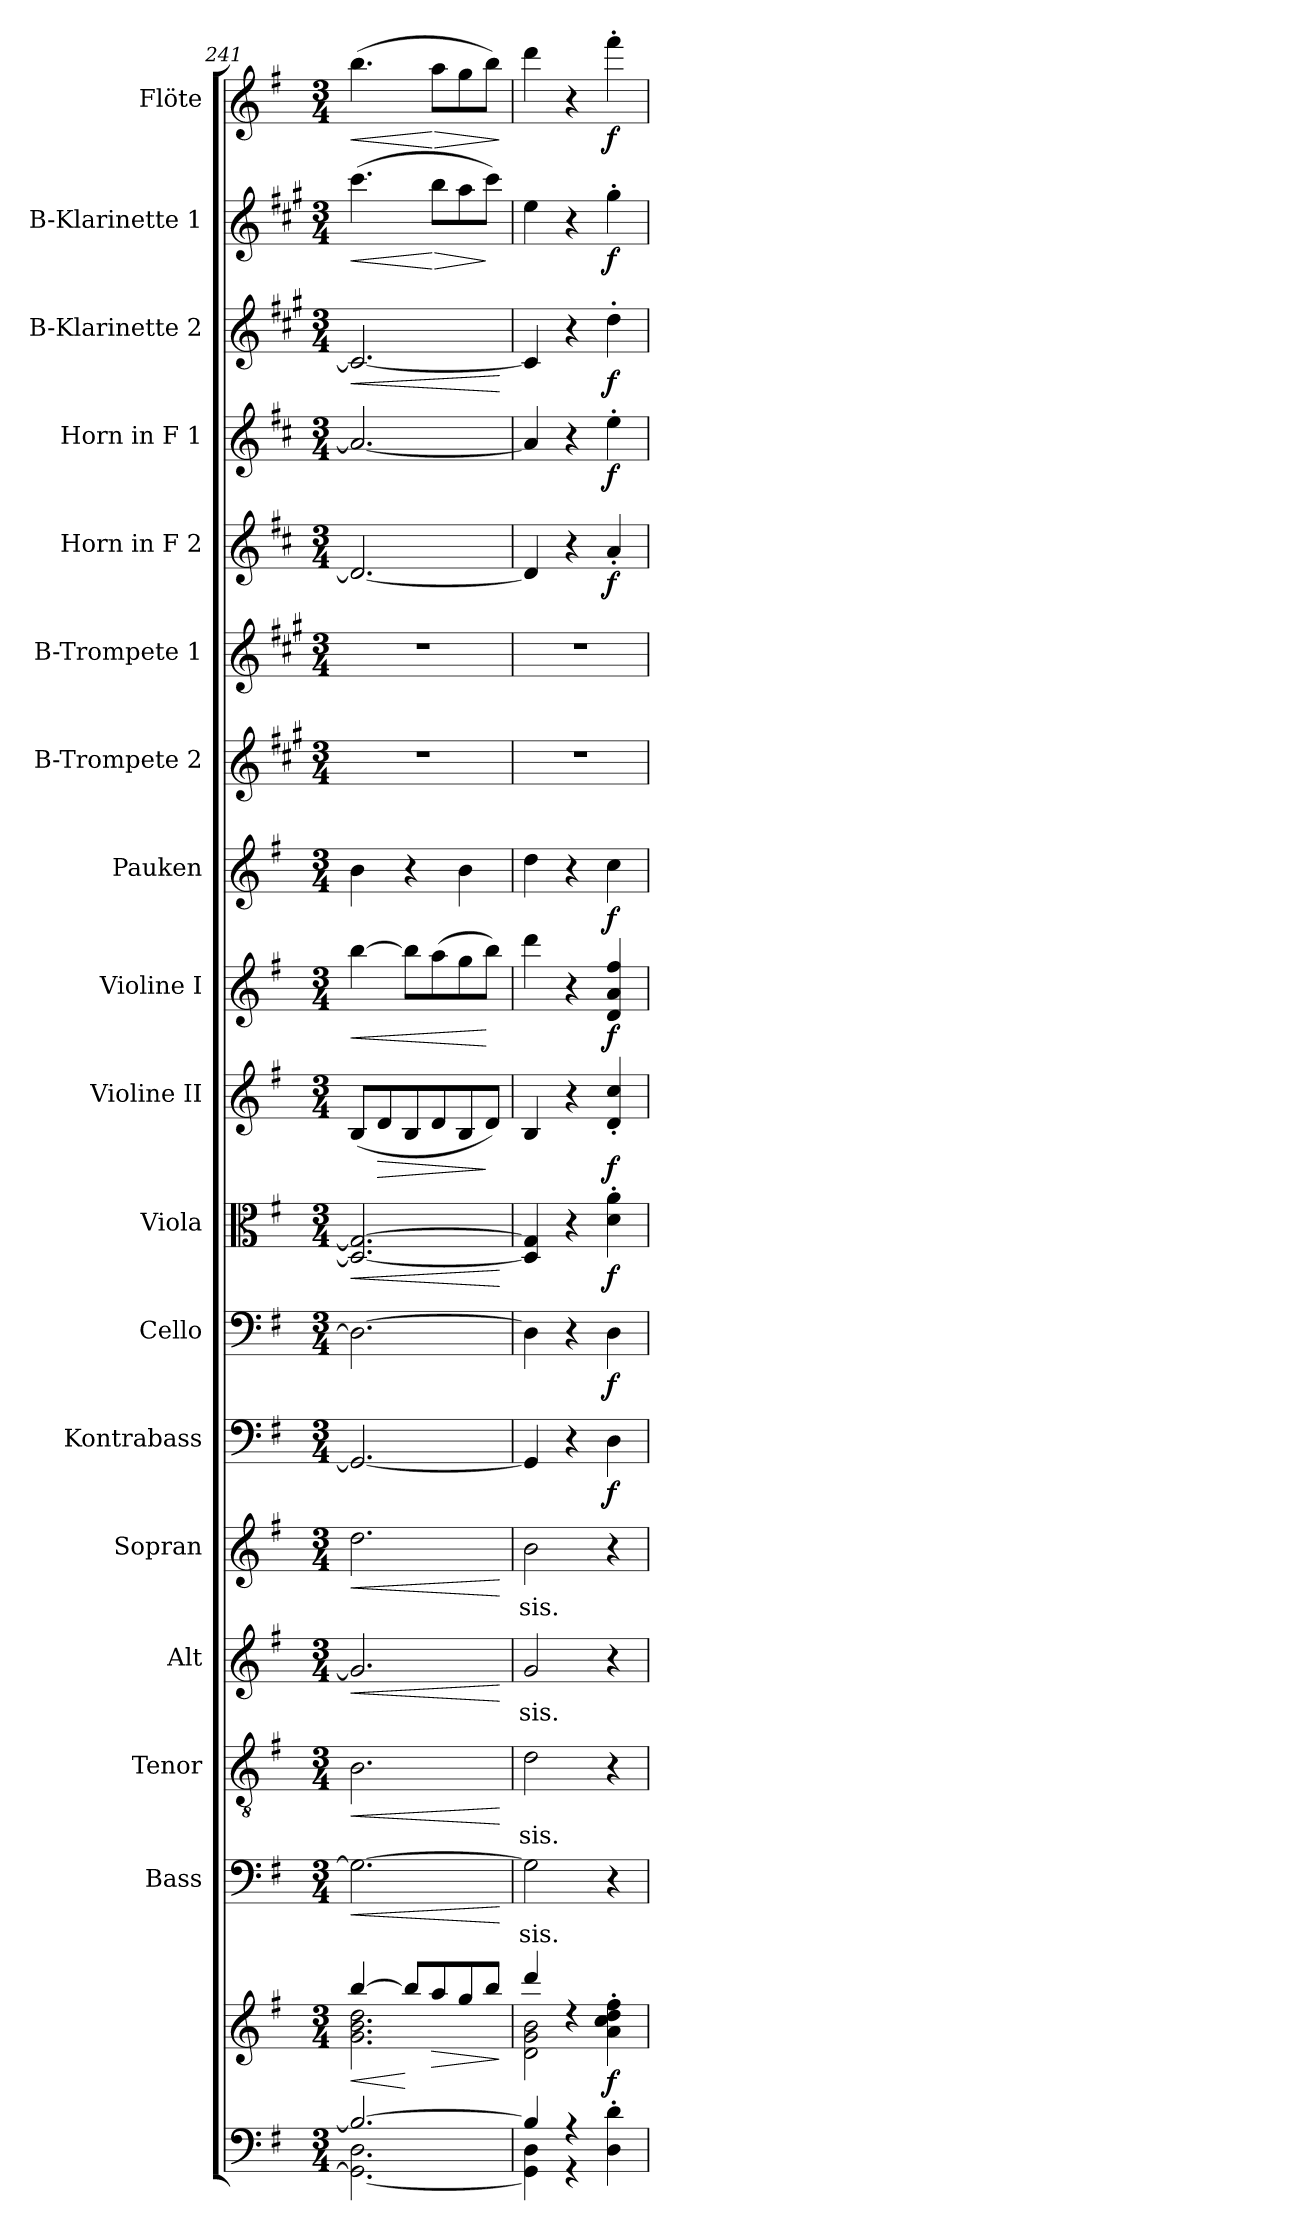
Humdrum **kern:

**kern	**kern	**dynam	**kern	**text	**dynam	**kern	**text	**dynam	**kern	**text	**dynam	**kern	**text	**dynam	**kern	**dynam	**kern	**dynam	**kern	**dynam	**kern	**dynam	**kern	**dynam	**kern	**dynam	**kern	**kern	**kern	**dynam	**kern	**dynam	**kern	**dynam	**kern	**dynam	**kern	**dynam
*part18	*part18	*part18	*part17	*part17	*part17	*part16	*part16	*part16	*part15	*part15	*part15	*part14	*part14	*part14	*part13	*part13	*part12	*part12	*part11	*part11	*part10	*part10	*part9	*part9	*part8	*part8	*part7	*part6	*part5	*part5	*part4	*part4	*part3	*part3	*part2	*part2	*part1	*part1
*staff19	*staff18	*staff18/19	*staff17	*staff17	*staff17	*staff16	*staff16	*staff16	*staff15	*staff15	*staff15	*staff14	*staff14	*staff14	*staff13	*staff13	*staff12	*staff12	*staff11	*staff11	*staff10	*staff10	*staff9	*staff9	*staff8	*staff8	*staff7	*staff6	*staff5	*staff5	*staff4	*staff4	*staff3	*staff3	*staff2	*staff2	*staff1	*staff1
*	*	*	*I"Bass	*	*	*I"Tenor	*	*	*I"Alt	*	*	*I"Sopran	*	*	*I"Kontrabass	*	*I"Cello	*	*I"Viola	*	*I"Violine II	*	*I"Violine I	*	*I"Pauken	*	*I"B-Trompete 2	*I"B-Trompete 1	*I"Horn in F 2	*	*I"Horn in F 1	*	*I"B-Klarinette 2	*	*I"B-Klarinette 1	*	*I"Flöte	*
*	*	*	*I'B.	*	*	*I'T.	*	*	*I'A.	*	*	*I'S.	*	*	*I'Kb.	*	*	*	*I'Vla.	*	*I'Vl. II	*	*I'Vl. I	*	*I'Pk.	*	*I'Trp. 2	*I'Trp. 1	*	*	*	*	*I'Kl. 2	*	*I'Kl. 1	*	*I'Fl.	*
*clefF4	*clefG2	*	*clefF4	*	*	*clefGv2	*	*	*clefG2	*	*	*clefG2	*	*	*clefF4	*	*clefF4	*	*clefC3	*	*clefG2	*	*clefG2	*	*clefG2	*	*clefG2	*clefG2	*clefG2	*	*clefG2	*	*clefG2	*	*clefG2	*	*clefG2	*
*	*	*	*	*	*	*	*	*	*	*	*	*	*	*	*ITrd7c12	*	*	*	*	*	*	*	*	*	*	*	*ITrd1c2	*ITrd1c2	*ITrd4c7	*	*ITrd4c7	*	*ITrd1c2	*	*ITrd1c2	*	*	*
*k[f#]	*k[f#]	*	*k[f#]	*	*	*k[f#]	*	*	*k[f#]	*	*	*k[f#]	*	*	*k[f#]	*	*k[f#]	*	*k[f#]	*	*k[f#]	*	*k[f#]	*	*k[f#]	*	*k[f#]	*k[f#]	*k[f#]	*	*k[f#]	*	*k[f#]	*	*k[f#]	*	*k[f#]	*
*G:	*G:	*	*G:	*	*	*G:	*	*	*G:	*	*	*G:	*	*	*G:	*	*G:	*	*G:	*	*G:	*	*G:	*	*G:	*	*G:	*G:	*G:	*	*G:	*	*G:	*	*G:	*	*G:	*
*M3/4	*M3/4	*	*M3/4	*	*	*M3/4	*	*	*M3/4	*	*	*M3/4	*	*	*M3/4	*	*M3/4	*	*M3/4	*	*M3/4	*	*M3/4	*	*M3/4	*	*M3/4	*M3/4	*M3/4	*	*M3/4	*	*M3/4	*	*M3/4	*	*M3/4	*
=241	=241	=241	=241	=241	=241	=241	=241	=241	=241	=241	=241	=241	=241	=241	=241	=241	=241	=241	=241	=241	=241	=241	=241	=241	=241	=241	=241	=241	=241	=241	=241	=241	=241	=241	=241	=241	=241	=241
*^	*	*	*	*	*	*	*	*	*	*	*	*	*	*	*	*	*	*	*	*	*	*	*	*	*	*	*	*	*	*	*	*	*	*	*	*	*	*
!	!	!	!LO:HP:b	!	!	!LO:HP:b	!	!	!	!	!	!	!	!	!	!	!	!	!	!	!	!	!	!	!	!	!	!	!	!	!	!	!	!	!	!	!	!	!
*	*	*^	*	*	*	*	*	*	*	*	*	*	*	*	*	*	*	*	*	*	*	*	*	*	*	*	*	*	*	*	*	*	*	*	*	*	*	*	*
!	!	!	!	!	!	!	!LO:HP:n=1:b	!	!	!LO:HP:b	!	!	!	!	!	!	!	!	!	!	!	!	!	!	!	!	!	!	!	!	!	!	!	!	!	!	!	!	!	!
!	!	!	!	!	!	!	!	!	!	!LO:HP:n=1:b	!	!	!LO:HP:b	!	!	!	!	!	!	!	!	!	!	!	!	!	!	!	!	!	!	!	!	!	!	!	!	!	!	!
!	!	!	!	!	!	!	!	!	!	!	!	!	!LO:HP:n=1:b	!	!	!LO:HP:b	!	!	!	!	!	!	!	!	!	!	!	!	!	!	!	!	!	!	!	!	!	!	!	!
!	!	!	!	!	!	!	!	!	!	!	!	!	!	!	!	!LO:HP:n=1:b	!	!	!	!	!	!LO:HP:b	!	!	!	!	!	!	!	!	!	!	!	!	!	!	!	!	!	!
!	!	!	!	!	!	!	!	!	!	!	!	!	!	!	!	!	!	!	!	!	!	!LO:HP:n=1:b	!	!	!	!LO:HP:b	!	!	!	!	!	!	!	!	!	!LO:HP:b	!	!	!	!
!	!	!	!	!	!	!	!	!	!	!	!	!	!	!	!	!	!	!	!	!	!	!	!	!	!	!	!	!	!	!	!	!	!	!	!	!LO:HP:n=1:b	!	!LO:HP:b	!	!LO:HP:b
2.B/_	2.GG\_ 2.D\	[>4bb/	2.g\ 2.b\ 2.dd\	<	2.G\_	.	< >	2.B\	.	< >	2.g/]	.	< >	2.dd\	.	< >	2.GGG/_	.	2.D\_	.	2.D/_ 2.G/_	< >	(<8B/L	.	[4bb\	<	4b\	.	2.r	2.r	2.G/_	.	2.d/_	.	2.B/_	< >	(>4.bb\	<	(>4.bb\	<
!	!	!	!	!	!	!	!	!	!	!	!	!	!	!	!	!	!	!	!	!	!	!	!	!LO:HP:b	!	!	!	!	!	!	!	!	!	!	!	!	!	!	!	!
.	.	.	.	.	.	.	.	.	.	.	.	.	.	.	.	.	.	.	.	.	.	.	8d/	>	.	.	.	.	.	.	.	.	.	.	.	.	.	.	.	.
.	.	8bb/L]	.	[	.	.	.	.	.	.	.	.	.	.	.	.	.	.	.	.	.	.	8B/	.	8bb\L]	.	4r	.	.	.	.	.	.	.	.	.	.	.	.	.
!	!	!	!	!LO:HP:b	!	!	!	!	!	!	!	!	!	!	!	!	!	!	!	!	!	!	!	!	!	!	!	!	!	!	!	!	!	!	!	!	!	!LO:HP:n=1:b	!	!LO:HP:n=1:b
.	.	8aa/	.	>	.	.	.	.	.	.	.	.	.	.	.	.	.	.	.	.	.	.	8d/	.	(>8aa\	.	.	.	.	.	.	.	.	.	.	.	8aa\L	[ >	8aa\L	[ >
.	.	8gg/	.	.	.	.	.	.	.	.	.	.	.	.	.	.	.	.	.	.	.	.	8B/	.	8gg\	.	4b\	.	.	.	.	.	.	.	.	.	8gg\	.	8gg\	.
.	.	8bb/J	.	.	.	.	.	.	.	.	.	.	.	.	.	.	.	.	.	.	.	.	8d/J)	]	8bb\J)	[	.	.	.	.	.	.	.	.	.	.	8bb\J)	]	8bb\J)	.
*v	*v	*	*	*	*	*	*	*	*	*	*	*	*	*	*	*	*	*	*	*	*	*	*	*	*	*	*	*	*	*	*	*	*	*	*	*	*	*	*	*
*	*v	*v	*	*	*	*	*	*	*	*	*	*	*	*	*	*	*	*	*	*	*	*	*	*	*	*	*	*	*	*	*	*	*	*	*	*	*	*	*
.	.	]	.	.	[	.	.	[	.	.	[	.	.	[	.	.	.	.	.	[	.	.	.	.	.	.	.	.	.	.	.	.	.	[	.	.	.	]
=242	=242	=242	=242	=242	=242	=242	=242	=242	=242	=242	=242	=242	=242	=242	=242	=242	=242	=242	=242	=242	=242	=242	=242	=242	=242	=242	=242	=242	=242	=242	=242	=242	=242	=242	=242	=242	=242	=242
*^	*^	*	*	*	*	*	*	*	*	*	*	*	*	*	*	*	*	*	*	*	*	*	*	*	*	*	*	*	*	*	*	*	*	*	*	*	*	*
!	!	!	!	!	!	!LO:LY:b	!	!	!LO:LY:b	!	!	!LO:LY:b	!	!	!LO:LY:b	!	!	!	!	!	!	!	!	!	!	!	!	!	!	!	!	!	!	!	!	!	!	!	!	!
4B/]	4GG\] 4D\	4ddd/	2d\ 2g\ 2b\	.	2G\]	-sis.	.	2d\	-sis.	.	2g/	-sis.	.	2b\	-sis.	.	4GGG/]	.	4D\]	.	4D/] 4G/]	.	4B/	.	4ddd\	.	4dd\	.	2.r	2.r	4G/]	.	4d/]	.	4B/]	.	4dd\	.	4ddd\	.
4r	4r	4rdd	.	.	.	.	.	.	.	.	.	.	.	.	.	.	4r	.	4r	.	4r	]	4r	.	4r	.	4r	.	.	.	4r	.	4r	.	4r	]	4r	.	4r	.
!	!	!	!	!LO:DY:b	!	!	!	!	!	!	!	!	!	!	!	!	!	!LO:DY:b	!	!LO:DY:b	!	!LO:DY:b	!	!LO:DY:b	!	!LO:DY:b	!	!LO:DY:b	!	!	!	!LO:DY:b	!	!LO:DY:b	!	!LO:DY:b	!	!LO:DY:b	!	!LO:DY:b
4D\'> 4d\'>	4ryy	4a\'> 4cc\'> 4dd\'> 4ff#\'>	4ryy	f	4r	.	]	4r	.	]	4r	.	]	4r	.	]	4DD\	f	4D\	f	4d\'> 4a\'>	f	4d/'< 4cc/'<	f	4d/ 4a/ 4ff#/	f	4cc\	f	.	.	4d'</	f	4a'>\	f	4cc'>\	f	4ff#'>\	f	4fff#'>\	f
*v	*v	*	*	*	*	*	*	*	*	*	*	*	*	*	*	*	*	*	*	*	*	*	*	*	*	*	*	*	*	*	*	*	*	*	*	*	*	*	*	*
*	*v	*v	*	*	*	*	*	*	*	*	*	*	*	*	*	*	*	*	*	*	*	*	*	*	*	*	*	*	*	*	*	*	*	*	*	*	*	*	*
=	=	=	=	=	=	=	=	=	=	=	=	=	=	=	=	=	=	=	=	=	=	=	=	=	=	=	=	=	=	=	=	=	=	=	=	=	=	=
*-	*-	*-	*-	*-	*-	*-	*-	*-	*-	*-	*-	*-	*-	*-	*-	*-	*-	*-	*-	*-	*-	*-	*-	*-	*-	*-	*-	*-	*-	*-	*-	*-	*-	*-	*-	*-	*-	*-
